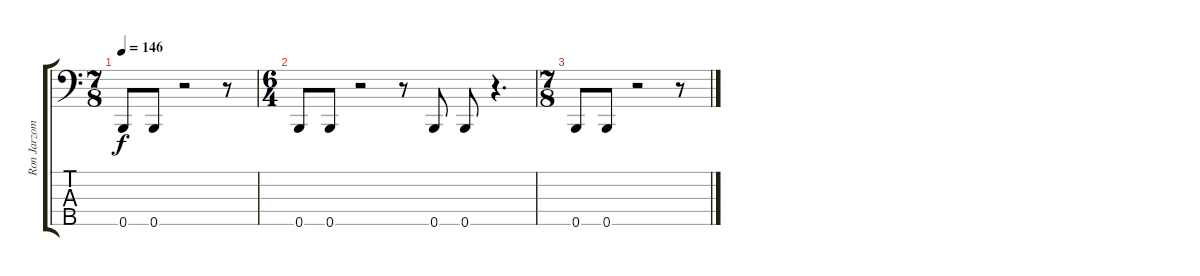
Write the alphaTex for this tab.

\track ("Ron Jarzombek" "Ron Jarzom") {instrument electricbassfinger}
\staff {score tabs}
\tuning (G2 D2 A1 E1 B0) {hide}
\ts (7 8)
\tempo 146
\clef f4
\ks c
0.5.8{dy f} 0.5.8 r.2 r.8 |
\ts (6 4)
0.5.8 0.5.8 r.2 r.8 0.5.8 0.5.8 r.4{d} |
\ts (7 8)
0.5.8 0.5.8 r.2 r.8
